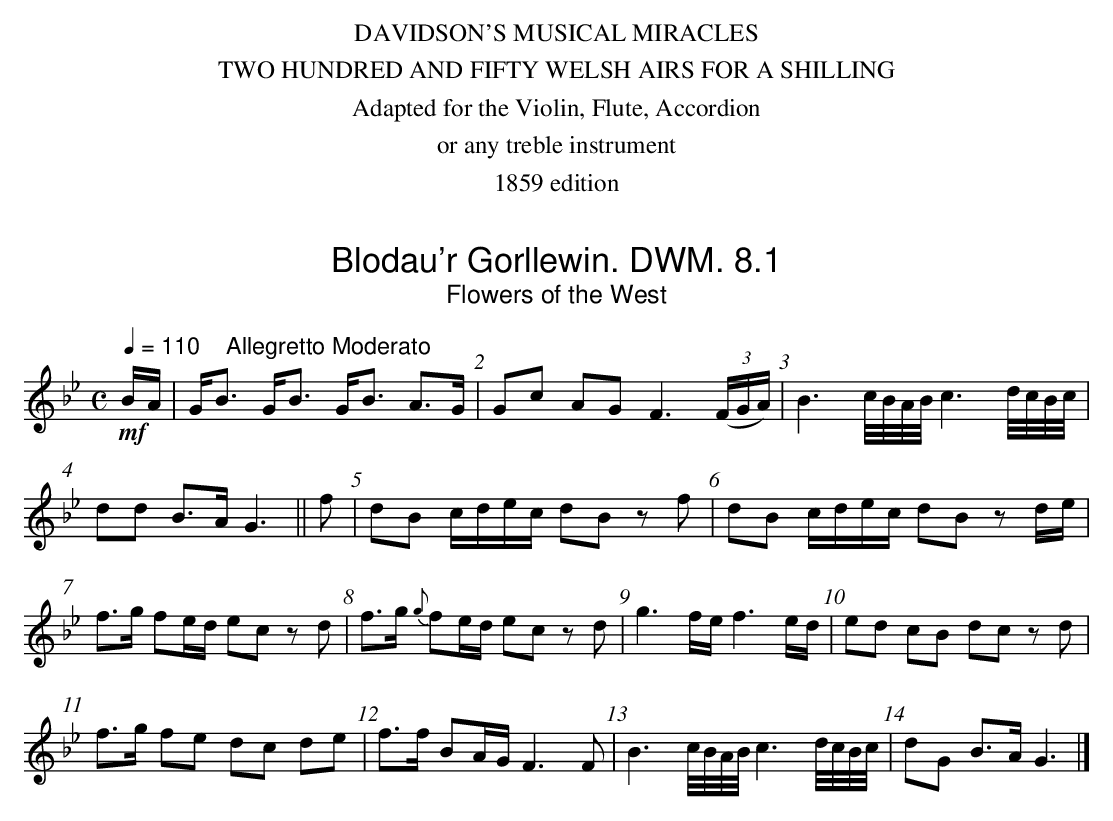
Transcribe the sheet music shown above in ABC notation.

X:1
T:Blodau'r Gorllewin. DWM. 8.1
T:Flowers of the West
M:C
L:1/8
Q:1/4=110 "    Allegretto Moderato"
K:Gm
!mf!B/A/|G<B G<B G<B A>G|Gc AG F3 ((3F/G/A/)|\\
B3 c//B//A//B// c3 d//c//B//c//|
dd B>A G3||f|dB c/d/e/c/ dB zf|dB c/d/e/c/ dBz d/e/|
f>g fe/d/ ec zd|f>g {g}fe/d/ ec zd|g3f/e/ f3e/d/|ed cB dc zd|
f>g fe dc de|f>f BA/G/ F3F|\\
B3c//B//A//B// c3d//c//B//c//|dG B>A G3|]
